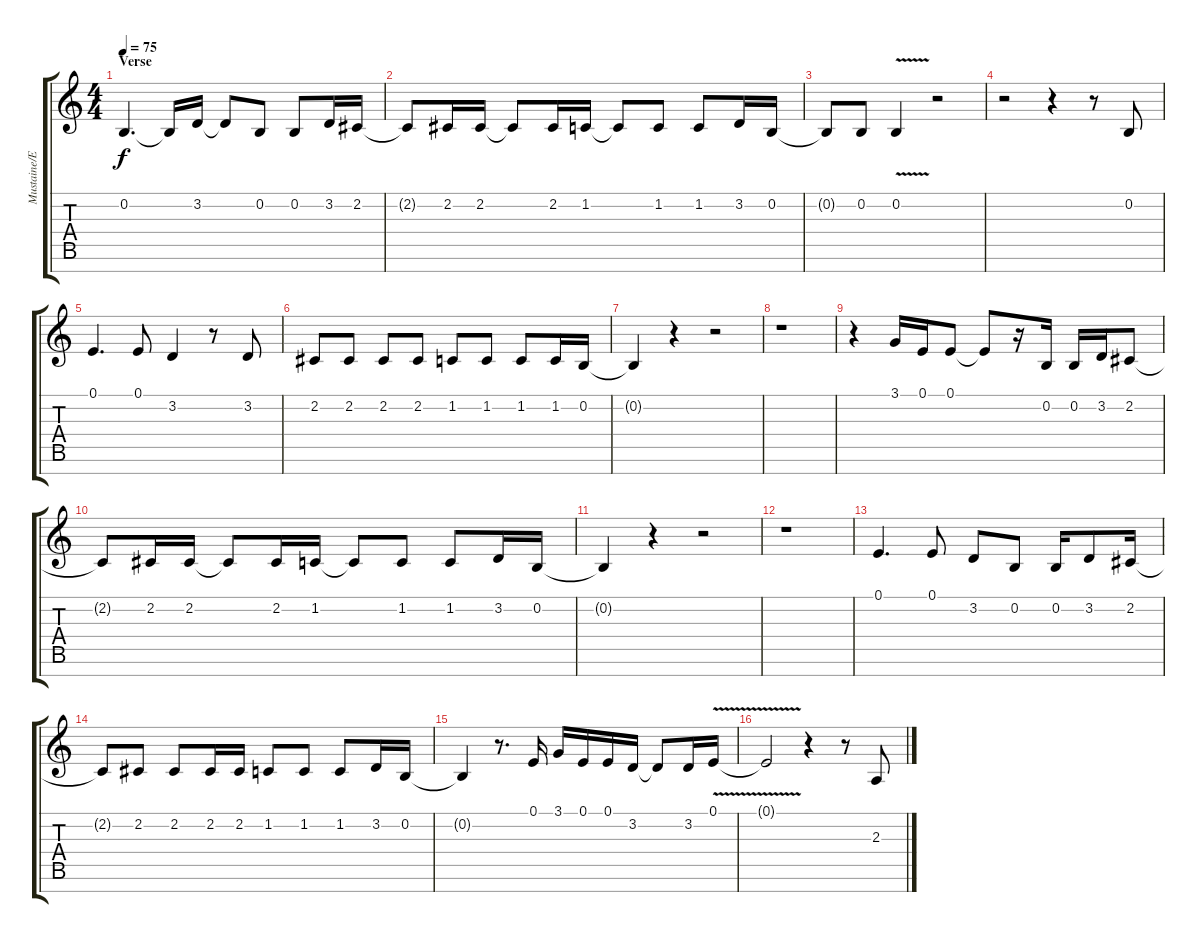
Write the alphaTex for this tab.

\track ("Mustaine/Ellefson Vocals" "Mustaine/E") {instrument lead7fifths}
\staff {score tabs}
\tuning (E4 B3 G3 D3 A2 E2 B1) {hide}
\ts (4 4)
\section ("" "Verse ")
\tempo 75
\clef g2
\ks c
0.2.4{d dy f instrument lead7fifths} 0.2{t}.16 3.2.16 3.2{t}.8 0.2.8 0.2.8 3.2.16 2.2.16 |
2.2{t}.8 2.2.16 2.2.16 2.2{t}.8 2.2.16 1.2.16 1.2{t}.8 1.2.8 1.2.8 3.2.16 0.2.16 |
0.2{t}.8 0.2.8 0.2{v}.4 r.2 |
r.2 r.4 r.8 0.2.8 |
0.1.4{d} 0.1.8 3.2.4 r.8 3.2.8 |
2.2.8 2.2.8 2.2.8 2.2.8 1.2.8 1.2.8 1.2.8 1.2.16 0.2.16 |
0.2{t}.4 r.4 r.2 |
r.1 |
r.4 3.1.16 0.1.16 0.1.8 0.1{t}.8 r.16 0.2.16 0.2.16 3.2.16 2.2.8 |
2.2{t}.8 2.2.16 2.2.16 2.2{t}.8 2.2.16 1.2.16 1.2{t}.8 1.2.8 1.2.8 3.2.16 0.2.16 |
0.2{t}.4 r.4 r.2 |
r.1 |
0.1.4{d} 0.1.8 3.2.8 0.2.8 0.2.16 3.2.8 2.2.16 |
2.2{t}.8 2.2.8 2.2.8 2.2.16 2.2.16 1.2.8 1.2.8 1.2.8 3.2.16 0.2.16 |
0.2{t}.4 r.8{d} 0.1.16 3.1.16 0.1.16 0.1.16 3.2.16 3.2{t}.8 3.2.16 0.1{v}.16 |
0.1{v t}.2 r.4 r.8 2.3.8
